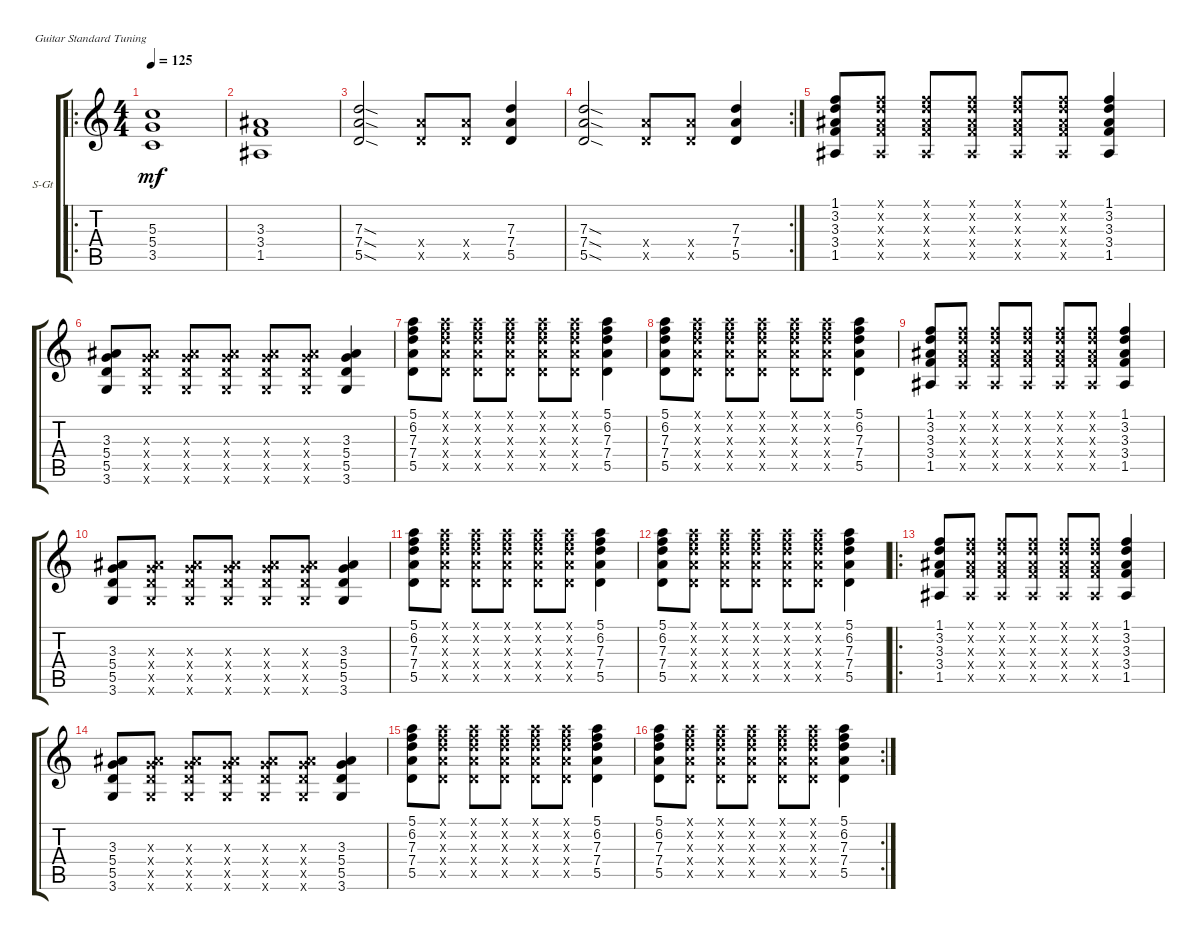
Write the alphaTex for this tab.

\defaultSystemsLayout 4
\bracketExtendMode groupsimilarinstruments
\firstSystemTrackNameOrientation horizontal
\otherSystemsTrackNameOrientation horizontal
\track ("Steel Guitar" "S-Gt") {instrument acousticguitarsteel}
\staff {score tabs}
\tuning (E4 B3 G3 D3 A2 E2)
\ro
\ts (4 4)
\tempo 125
\clef g2
\ks c
(3.5 5.4 5.3).1{dy mf} |
(1.5 3.4 3.3).1 |
(5.5{sod} 7.4{sod} 7.3{sod}).2 (5.5{x} 7.4{x}).8 (5.5{x} 7.4{x}).8 (5.5 7.4 7.3).4 |
\rc 2
(5.5{sod} 7.4{sod} 7.3{sod}).2 (5.5{x} 7.4{x}).8 (5.5{x} 7.4{x}).8 (5.5 7.4 7.3).4 |
(1.5 3.4 3.3 3.2 1.1).8 (1.5{x} 3.4{x} 3.3{x} 3.2{x} 1.1{x}).8 (1.5{x} 3.4{x} 3.3{x} 3.2{x} 1.1{x}).8 (1.5{x} 3.4{x} 3.3{x} 3.2{x} 1.1{x}).8 (1.5{x} 3.4{x} 3.3{x} 3.2{x} 1.1{x}).8 (1.5{x} 3.4{x} 3.3{x} 3.2{x} 1.1{x}).8 (1.5 3.4 3.3 3.2 1.1).4 |
(3.6 5.5 5.4 3.3).8 (3.6{x} 5.5{x} 5.4{x} 3.3{x}).8 (3.6{x} 5.5{x} 5.4{x} 3.3{x}).8 (3.6{x} 5.5{x} 5.4{x} 3.3{x}).8 (3.6{x} 5.5{x} 5.4{x} 3.3{x}).8 (3.6{x} 5.5{x} 5.4{x} 3.3{x}).8 (3.6 5.5 5.4 3.3).4 |
(5.5 7.4 7.3 6.2 5.1).8 (5.5{x} 7.4{x} 7.3{x} 6.2{x} 5.1{x}).8 (5.5{x} 7.4{x} 7.3{x} 6.2{x} 5.1{x}).8 (5.5{x} 7.4{x} 7.3{x} 6.2{x} 5.1{x}).8 (5.5{x} 7.4{x} 7.3{x} 6.2{x} 5.1{x}).8 (5.5{x} 7.4{x} 7.3{x} 6.2{x} 5.1{x}).8 (5.5 7.4 7.3 6.2 5.1).4 |
(5.5 7.4 7.3 6.2 5.1).8 (5.5{x} 7.4{x} 7.3{x} 6.2{x} 5.1{x}).8 (5.5{x} 7.4{x} 7.3{x} 6.2{x} 5.1{x}).8 (5.5{x} 7.4{x} 7.3{x} 6.2{x} 5.1{x}).8 (5.5{x} 7.4{x} 7.3{x} 6.2{x} 5.1{x}).8 (5.5{x} 7.4{x} 7.3{x} 6.2{x} 5.1{x}).8 (5.5 7.4 7.3 6.2 5.1).4 |
(1.5 3.4 3.3 3.2 1.1).8 (1.5{x} 3.4{x} 3.3{x} 3.2{x} 1.1{x}).8 (1.5{x} 3.4{x} 3.3{x} 3.2{x} 1.1{x}).8 (1.5{x} 3.4{x} 3.3{x} 3.2{x} 1.1{x}).8 (1.5{x} 3.4{x} 3.3{x} 3.2{x} 1.1{x}).8 (1.5{x} 3.4{x} 3.3{x} 3.2{x} 1.1{x}).8 (1.5 3.4 3.3 3.2 1.1).4 |
(3.6 5.5 5.4 3.3).8 (3.6{x} 5.5{x} 5.4{x} 3.3{x}).8 (3.6{x} 5.5{x} 5.4{x} 3.3{x}).8 (3.6{x} 5.5{x} 5.4{x} 3.3{x}).8 (3.6{x} 5.5{x} 5.4{x} 3.3{x}).8 (3.6{x} 5.5{x} 5.4{x} 3.3{x}).8 (3.6 5.5 5.4 3.3).4 |
(5.5 7.4 7.3 6.2 5.1).8 (5.5{x} 7.4{x} 7.3{x} 6.2{x} 5.1{x}).8 (5.5{x} 7.4{x} 7.3{x} 6.2{x} 5.1{x}).8 (5.5{x} 7.4{x} 7.3{x} 6.2{x} 5.1{x}).8 (5.5{x} 7.4{x} 7.3{x} 6.2{x} 5.1{x}).8 (5.5{x} 7.4{x} 7.3{x} 6.2{x} 5.1{x}).8 (5.5 7.4 7.3 6.2 5.1).4 |
(5.5 7.4 7.3 6.2 5.1).8 (5.5{x} 7.4{x} 7.3{x} 6.2{x} 5.1{x}).8 (5.5{x} 7.4{x} 7.3{x} 6.2{x} 5.1{x}).8 (5.5{x} 7.4{x} 7.3{x} 6.2{x} 5.1{x}).8 (5.5{x} 7.4{x} 7.3{x} 6.2{x} 5.1{x}).8 (5.5{x} 7.4{x} 7.3{x} 6.2{x} 5.1{x}).8 (5.5 7.4 7.3 6.2 5.1).4 |
\ro
(1.5 3.4 3.3 3.2 1.1).8 (1.5{x} 3.4{x} 3.3{x} 3.2{x} 1.1{x}).8 (1.5{x} 3.4{x} 3.3{x} 3.2{x} 1.1{x}).8 (1.5{x} 3.4{x} 3.3{x} 3.2{x} 1.1{x}).8 (1.5{x} 3.4{x} 3.3{x} 3.2{x} 1.1{x}).8 (1.5{x} 3.4{x} 3.3{x} 3.2{x} 1.1{x}).8 (1.5 3.4 3.3 3.2 1.1).4 |
(3.6 5.5 5.4 3.3).8 (3.6{x} 5.5{x} 5.4{x} 3.3{x}).8 (3.6{x} 5.5{x} 5.4{x} 3.3{x}).8 (3.6{x} 5.5{x} 5.4{x} 3.3{x}).8 (3.6{x} 5.5{x} 5.4{x} 3.3{x}).8 (3.6{x} 5.5{x} 5.4{x} 3.3{x}).8 (3.6 5.5 5.4 3.3).4 |
(5.5 7.4 7.3 6.2 5.1).8 (5.5{x} 7.4{x} 7.3{x} 6.2{x} 5.1{x}).8 (5.5{x} 7.4{x} 7.3{x} 6.2{x} 5.1{x}).8 (5.5{x} 7.4{x} 7.3{x} 6.2{x} 5.1{x}).8 (5.5{x} 7.4{x} 7.3{x} 6.2{x} 5.1{x}).8 (5.5{x} 7.4{x} 7.3{x} 6.2{x} 5.1{x}).8 (5.5 7.4 7.3 6.2 5.1).4 |
\rc 2
(5.5 7.4 7.3 6.2 5.1).8 (5.5{x} 7.4{x} 7.3{x} 6.2{x} 5.1{x}).8 (5.5{x} 7.4{x} 7.3{x} 6.2{x} 5.1{x}).8 (5.5{x} 7.4{x} 7.3{x} 6.2{x} 5.1{x}).8 (5.5{x} 7.4{x} 7.3{x} 6.2{x} 5.1{x}).8 (5.5{x} 7.4{x} 7.3{x} 6.2{x} 5.1{x}).8 (5.5 7.4 7.3 6.2 5.1).4
